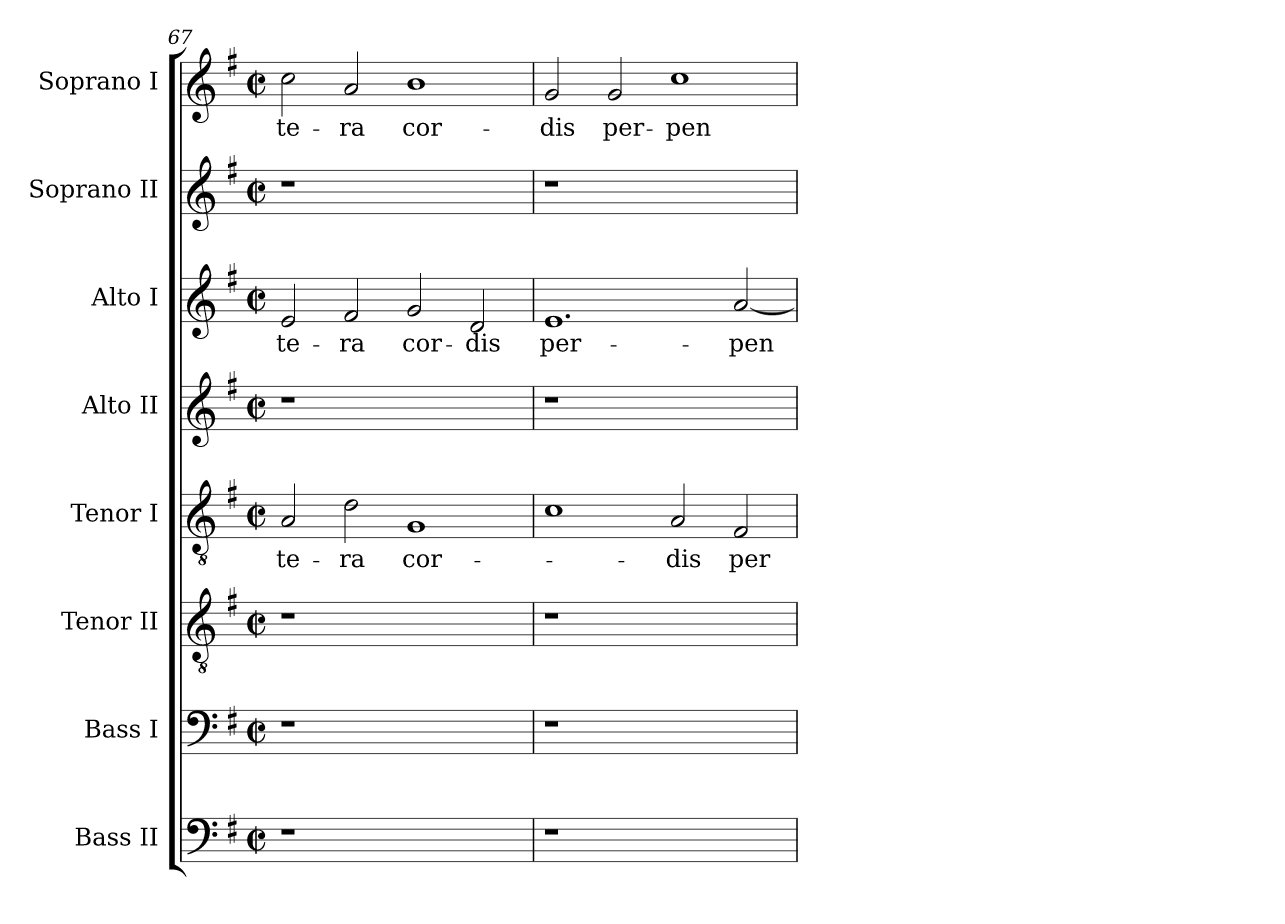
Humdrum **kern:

**kern	**kern	**kern	**kern	**text	**kern	**kern	**text	**kern	**kern	**text
*part8	*part7	*part6	*part5	*part5	*part4	*part3	*part3	*part2	*part1	*part1
*staff8	*staff7	*staff6	*staff5	*staff5	*staff4	*staff3	*staff3	*staff2	*staff1	*staff1
*I"Bass II	*I"Bass I	*I"Tenor II	*I"Tenor I	*	*I"Alto II	*I"Alto I	*	*I"Soprano II	*I"Soprano I	*
*I'BII	*I'BI	*I'TII	*I'TI	*	*I'AII	*I'AI	*	*	*	*
*clefF4	*clefF4	*clefGv2	*clefGv2	*	*clefG2	*clefG2	*	*clefG2	*clefG2	*
*k[f#]	*k[f#]	*k[f#]	*k[f#]	*	*k[f#]	*k[f#]	*	*k[f#]	*k[f#]	*
*G:	*G:	*G:	*G:	*	*G:	*G:	*	*G:	*G:	*
*M2/2	*M2/2	*M2/2	*M2/2	*	*M2/2	*M2/2	*	*M2/2	*M2/2	*
*met(c|)	*met(c|)	*met(c|)	*met(c|)	*	*met(c|)	*met(c|)	*	*met(c|)	*met(c|)	*
=67	=67	=67	=67	=67	=67	=67	=67	=67	=67	=67
!LO:N:vis=1	!LO:N:vis=1	!LO:N:vis=1	!	!	!	!	!	!	!	!
!	!	!	!	!LO:LY:b:color=#000000	!LO:N:vis=1	!	!	!	!	!
!	!	!	!	!	!	!	!LO:LY:b:color=#000000	!LO:N:vis=1	!	!
!	!	!	!	!	!	!	!	!	!	!LO:LY:b:color=#000000
1r	1r	1r	2Ai/	-te-	1r	2ei/	-te-	1r	2cci\	-te-
!	!	!	!	!LO:LY:b:color=#000000	!	!	!	!	!	!
!	!	!	!	!	!	!	!LO:LY:b:color=#000000	!	!	!
!	!	!	!	!	!	!	!	!	!	!LO:LY:b:color=#000000
.	.	.	2di\	-ra	.	2f#i/	-ra	.	2ai/	-ra
!	!	!	!	!LO:LY:b:color=#000000	!	!	!	!	!	!
!	!	!	!	!	!	!	!LO:LY:b:color=#000000	!	!	!
!	!	!	!	!	!	!	!	!	!	!LO:LY:b:color=#000000
1ryy	1ryy	1ryy	1Gi	cor-	1ryy	2gi/	cor-	1ryy	1bi	cor-
!	!	!	!	!	!	!	!LO:LY:b:color=#000000	!	!	!
.	.	.	.	.	.	2di/	-dis	.	.	.
=68	=68	=68	=68	=68	=68	=68	=68	=68	=68	=68
!LO:N:vis=1	!LO:N:vis=1	!LO:N:vis=1	!	!	!LO:N:vis=1	!	!	!	!	!
!	!	!	!	!	!	!	!LO:LY:b:color=#000000	!LO:N:vis=1	!	!
!	!	!	!	!	!	!	!	!	!	!LO:LY:b:color=#000000
1r	1r	1r	1ci	.	1r	1.ei	per-	1r	2gi/	-dis
!	!	!	!	!	!	!	!	!	!	!LO:LY:b:color=#000000
.	.	.	.	.	.	.	.	.	2gi/	per-
!	!	!	!	!LO:LY:b:color=#000000	!	!	!	!	!	!
!	!	!	!	!	!	!	!	!	!	!LO:LY:b:color=#000000
1ryy	1ryy	1ryy	2Ai/	-dis	1ryy	.	.	1ryy	1cci	-pen-
!	!	!	!	!LO:LY:b:color=#000000	!	!	!	!	!	!
!	!	!	!	!	!	!	!LO:LY:b:color=#000000	!	!	!
.	.	.	2F#i/	per-	.	[<2ai/	-pen-	.	.	.
=	=	=	=	=	=	=	=	=	=	=
*-	*-	*-	*-	*-	*-	*-	*-	*-	*-	*-
